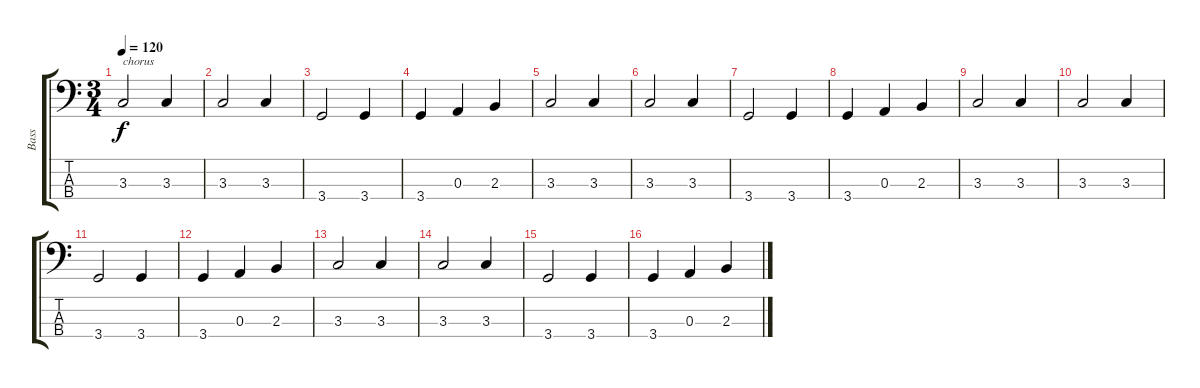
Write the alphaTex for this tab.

\track ("Bass" "Bass") {instrument electricbassfinger}
\staff {score tabs}
\tuning (G2 D2 A1 E1) {hide}
\ts (3 4)
\tempo 120
\clef f4
\ks c
3.3.2{txt "chorus" dy f} 3.3.4 |
3.3.2 3.3.4 |
3.4.2 3.4.4 |
3.4.4 0.3.4 2.3.4 |
3.3.2 3.3.4 |
3.3.2 3.3.4 |
3.4.2 3.4.4 |
3.4.4 0.3.4 2.3.4 |
3.3.2 3.3.4 |
3.3.2 3.3.4 |
3.4.2 3.4.4 |
3.4.4 0.3.4 2.3.4 |
3.3.2 3.3.4 |
3.3.2 3.3.4 |
3.4.2 3.4.4 |
3.4.4 0.3.4 2.3.4
